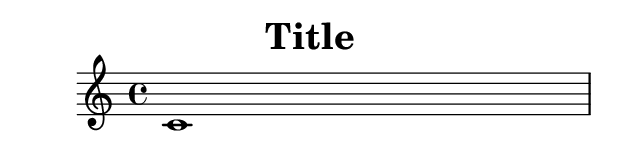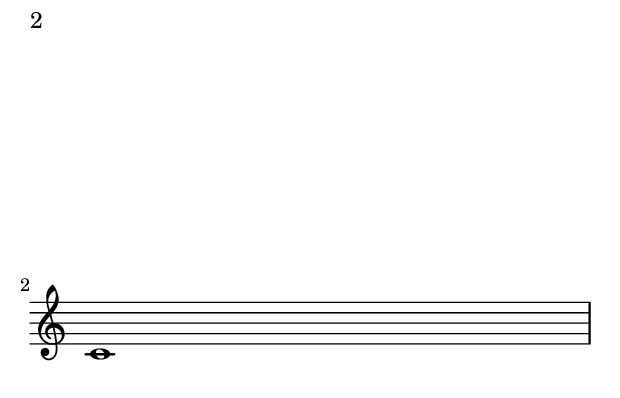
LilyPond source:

\version "2.13.36"

#(set-default-paper-size "a6")

\book {

  \header {
    texidoc = "top-system-spacing controls the spacing to the first
non-title staff on every page."
    title = "Title"
  }

  \paper {
    top-system-spacing = #'((minimum-distance . 30))
    ragged-bottom = ##t
  }

  { c'1 \pageBreak c'1 }
}
